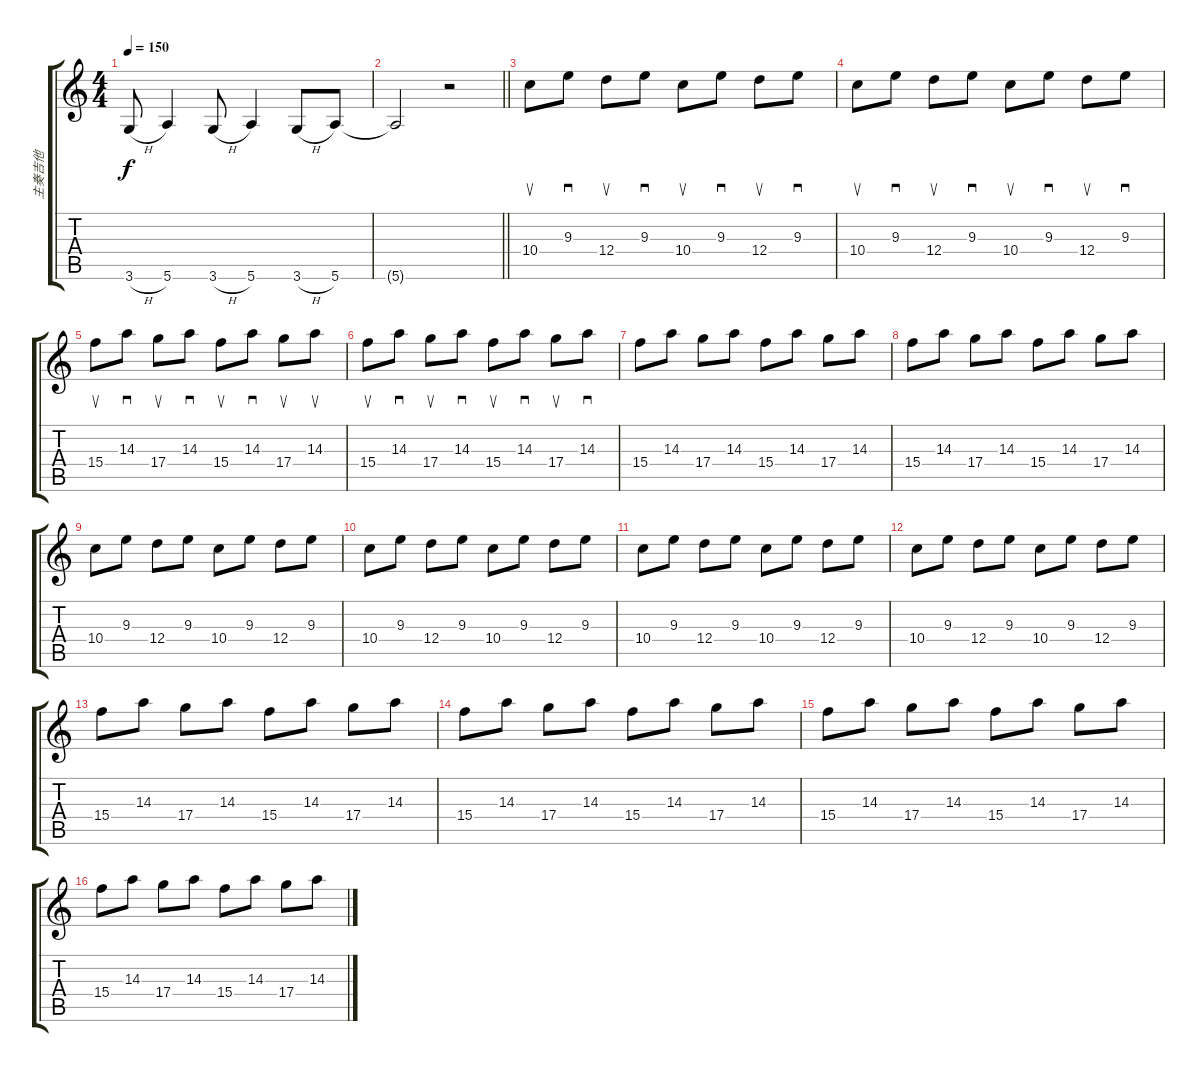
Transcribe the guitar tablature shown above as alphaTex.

\track ("主奏吉他" "主奏吉他") {instrument overdrivenguitar}
\staff {score tabs}
\tuning (E4 B3 G3 D3 A2 E2) {hide}
\ts (4 4)
\tempo 150
\clef g2
\ks c
3.6{h}.8{dy f} 5.6.4 3.6{h}.8 5.6.4 3.6{h}.8 5.6.8 |
\barLineRight lightlight
5.6{t}.2 r.2 |
10.4.8{su volume 11} 9.3.8{sd} 12.4.8{su} 9.3.8{sd} 10.4.8{su} 9.3.8{sd} 12.4.8{su} 9.3.8{sd} |
10.4.8{su} 9.3.8{sd} 12.4.8{su} 9.3.8{sd} 10.4.8{su} 9.3.8{sd} 12.4.8{su} 9.3.8{sd} |
15.4.8{su} 14.3.8{sd} 17.4.8{su} 14.3.8{sd} 15.4.8{su} 14.3.8{sd} 17.4.8{su} 14.3.8{su} |
15.4.8{su} 14.3.8{sd} 17.4.8{su} 14.3.8{sd} 15.4.8{su} 14.3.8{sd} 17.4.8{su} 14.3.8{sd} |
15.4.8 14.3.8 17.4.8 14.3.8 15.4.8 14.3.8 17.4.8 14.3.8 |
15.4.8 14.3.8 17.4.8 14.3.8 15.4.8 14.3.8 17.4.8 14.3.8 |
10.4.8 9.3.8 12.4.8 9.3.8 10.4.8 9.3.8 12.4.8 9.3.8 |
10.4.8 9.3.8 12.4.8 9.3.8 10.4.8 9.3.8 12.4.8 9.3.8 |
10.4.8 9.3.8 12.4.8 9.3.8 10.4.8 9.3.8 12.4.8 9.3.8 |
10.4.8 9.3.8 12.4.8 9.3.8 10.4.8 9.3.8 12.4.8 9.3.8 |
15.4.8 14.3.8 17.4.8 14.3.8 15.4.8 14.3.8 17.4.8 14.3.8 |
15.4.8 14.3.8 17.4.8 14.3.8 15.4.8 14.3.8 17.4.8 14.3.8 |
15.4.8 14.3.8 17.4.8 14.3.8 15.4.8 14.3.8 17.4.8 14.3.8 |
15.4.8 14.3.8 17.4.8 14.3.8 15.4.8 14.3.8 17.4.8 14.3.8
